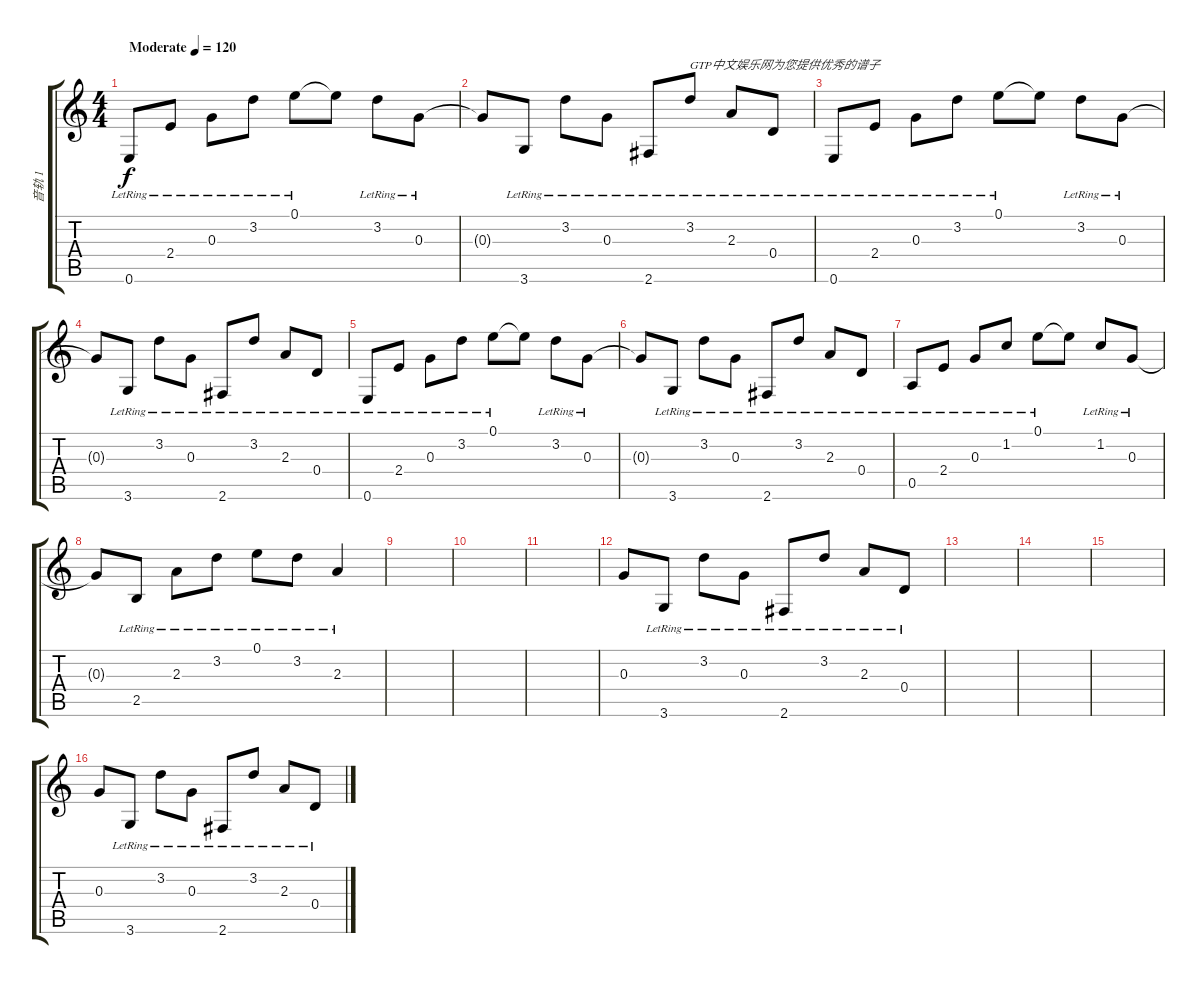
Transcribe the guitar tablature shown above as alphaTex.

\track ("音轨 1" "音轨 1") {instrument acousticguitarsteel}
\staff {score tabs}
\tuning (E4 B3 G3 D3 A2 E2) {hide}
\ts (4 4)
\tempo (120 "Moderate")
\clef g2
\ks c
0.6{lr}.8{dy f instrument acousticguitarsteel} 2.4{lr}.8 0.3{lr}.8 3.2{lr}.8 0.1{lr}.8 0.1{t}.8 3.2{lr}.8 0.3{lr}.8 |
0.3{t}.8 3.6{lr}.8 3.2{lr}.8 0.3{lr}.8 2.6{lr}.8 3.2{lr}.8{txt "GTP中文娱乐网为您提供优秀的谱子"} 2.3{lr}.8 0.4{lr}.8 |
0.6{lr}.8 2.4{lr}.8 0.3{lr}.8 3.2{lr}.8 0.1{lr}.8 0.1{t}.8 3.2{lr}.8 0.3{lr}.8 |
0.3{t}.8 3.6{lr}.8 3.2{lr}.8 0.3{lr}.8 2.6{lr}.8 3.2{lr}.8 2.3{lr}.8 0.4{lr}.8 |
0.6{lr}.8 2.4{lr}.8 0.3{lr}.8 3.2{lr}.8 0.1{lr}.8 0.1{t}.8 3.2{lr}.8 0.3{lr}.8 |
0.3{t}.8 3.6{lr}.8 3.2{lr}.8 0.3{lr}.8 2.6{lr}.8 3.2{lr}.8 2.3{lr}.8 0.4{lr}.8 |
0.5{lr}.8 2.4{lr}.8 0.3{lr}.8 1.2{lr}.8 0.1{lr}.8 0.1{t}.8 1.2{lr}.8 0.3{lr}.8 |
0.3{t}.8 2.5{lr}.8 2.3{lr}.8 3.2{lr}.8 0.1{lr}.8 3.2{lr}.8 2.3{lr}.4 |
|
|
|
0.3.8 3.6{lr}.8 3.2{lr}.8 0.3{lr}.8 2.6{lr}.8 3.2{lr}.8 2.3{lr}.8 0.4{lr}.8 |
|
|
|
0.3.8 3.6{lr}.8 3.2{lr}.8 0.3{lr}.8 2.6{lr}.8 3.2{lr}.8 2.3{lr}.8 0.4{lr}.8
